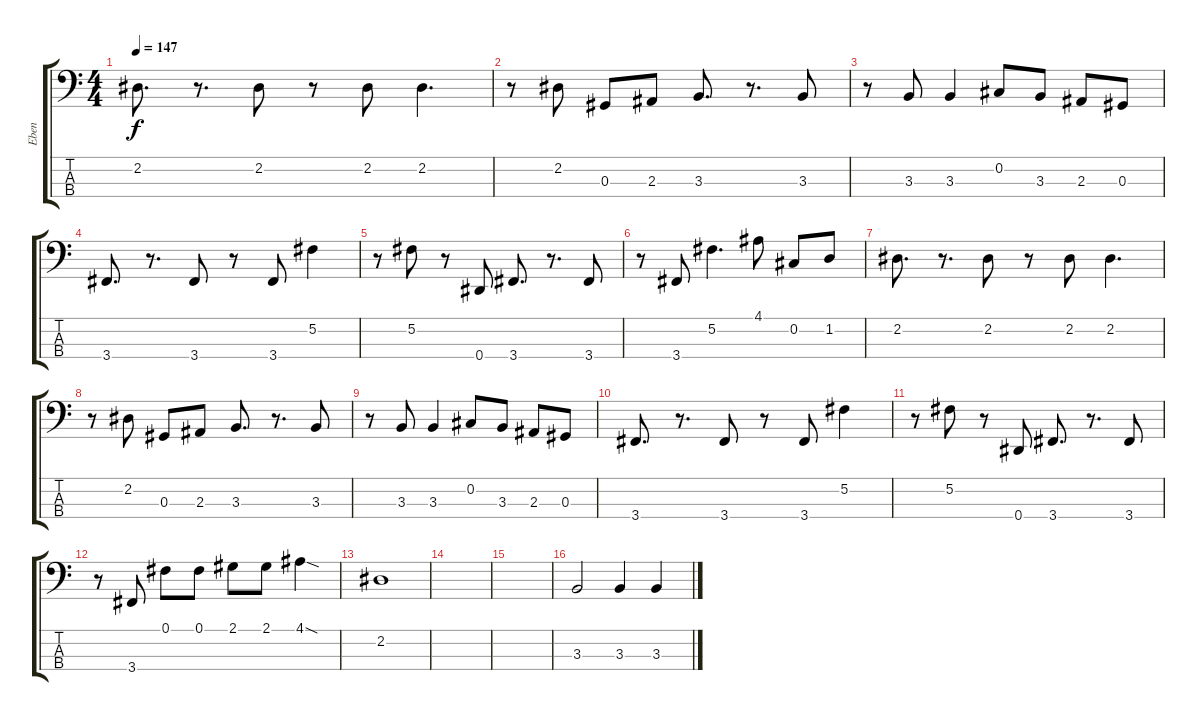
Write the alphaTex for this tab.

\track ("Eben" "Eben") {instrument electricbassfinger}
\staff {score tabs}
\tuning (Gb2 Db2 Ab1 Eb1) {hide}
\ts (4 4)
\tempo 147
\clef f4
\ks c
2.2.8{d dy f} r.8{d} 2.2.8 r.8 2.2.8 2.2.4{d} |
r.8 2.2.8 0.3.8 2.3.8 3.3.8{d} r.8{d} 3.3.8 |
r.8 3.3.8 3.3.4 0.2.8 3.3.8 2.3.8 0.3.8 |
3.4.8{d} r.8{d} 3.4.8 r.8 3.4.8 5.2.4 |
r.8 5.2.8 r.8 0.4.8 3.4.8{d} r.8{d} 3.4.8 |
r.8 3.4.8 5.2.4{d} 4.1.8 0.2.8 1.2.8 |
2.2.8{d} r.8{d} 2.2.8 r.8 2.2.8 2.2.4{d} |
r.8 2.2.8 0.3.8 2.3.8 3.3.8{d} r.8{d} 3.3.8 |
r.8 3.3.8 3.3.4 0.2.8 3.3.8 2.3.8 0.3.8 |
3.4.8{d} r.8{d} 3.4.8 r.8 3.4.8 5.2.4 |
r.8 5.2.8 r.8 0.4.8 3.4.8{d} r.8{d} 3.4.8 |
r.8 3.4.8 0.1.8 0.1.8 2.1.8 2.1.8 4.1{sod}.4 |
2.2.1 |
|
|
3.3.2 3.3.4 3.3.4
